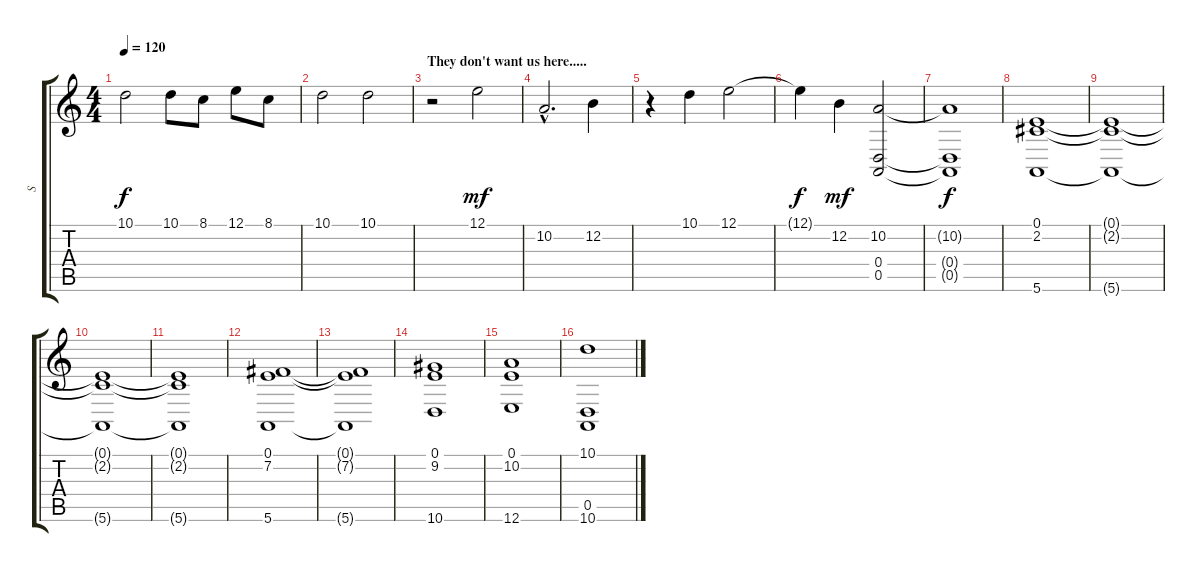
\track ("S" "S") {instrument ocarina}
\staff {score tabs}
\tuning (E4 B3 G3 D3 A2 E2) {hide}
\ts (4 4)
\tempo 120
\clef g2
\ks c
10.1.2{dy f} 10.1.8 8.1.8 12.1.8 8.1.8 |
10.1.2 10.1.2 |
\section ("" "They don't want us here.....")
r.2 12.1.2{dy mf} |
10.2{hac}.2{d} 12.2.4 |
r.4 10.1.4 12.1.2 |
12.1{t}.4{dy f} 12.2.4{dy mf} (10.2 0.4 0.5).2 |
(10.2{t} 0.4{t} 0.5{t}).1{dy f volume 6} |
(0.1 2.2 5.6).1{volume 10 instrument choiraahs} |
(0.1{t} 2.2{t} 5.6{t}).1 |
(0.1{t} 2.2{t} 5.6{t}).1 |
(0.1{t} 2.2{t} 5.6{t}).1 |
(0.1 7.2 5.6).1 |
(0.1{t} 7.2{t} 5.6{t}).1 |
(0.1 9.2 10.6).1 |
(0.1 10.2 12.6).1 |
(10.1 0.5 10.6).1
